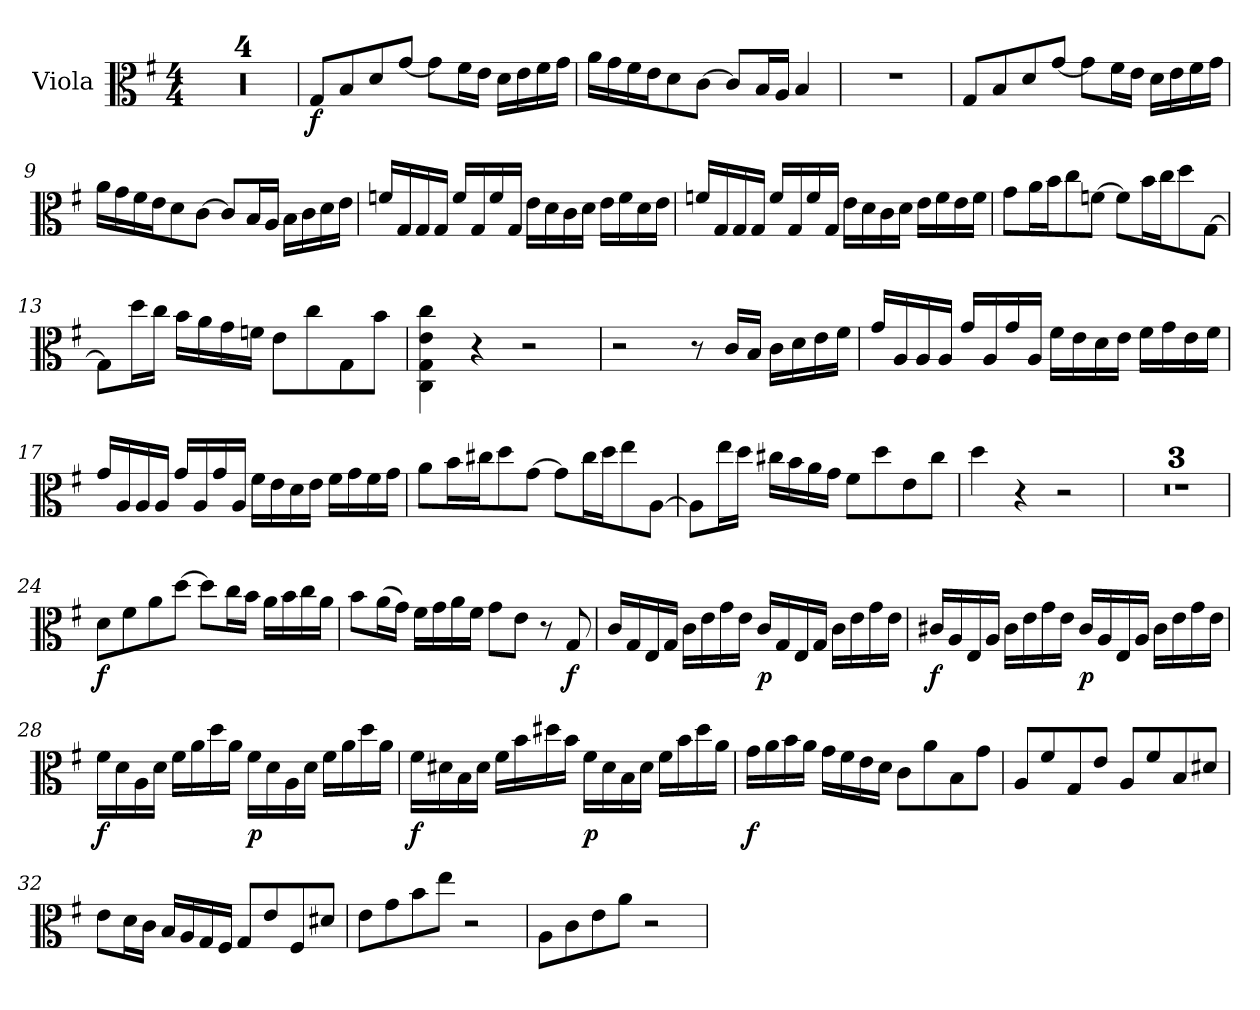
**kern	**dynam
*part1	*part1
*staff1	*staff1
*I"Viola	*
*I'Vla	*
*clefC3	*
*k[f#]	*
*G:	*
*M4/4	*
=1	=1
1r	.
=2	=2
1r	.
=3	=3
1r	.
=4	=4
1r	.
=5	=5
!	!LO:DY:b
8G/L	f
8B/	.
8d/	.
[8g/J	.
8g\L]	.
16f#\L	.
16e\JJ	.
16d\LL	.
16e\	.
16f#\	.
16g\JJ	.
=6	=6
16a\LL	.
16g\	.
16f#\	.
16e\J	.
8d\	.
[8c\J	.
8c/L]	.
16B/L	.
16A/JJ	.
4B/	.
=7	=7
1r	.
!!LO:LB:g=z
=8	=8
8G/L	.
8B/	.
8d/	.
[8g/J	.
8g\L]	.
16f#\L	.
16e\JJ	.
16d\LL	.
16e\	.
16f#\	.
16g\JJ	.
=9	=9
16a\LL	.
16g\	.
16f#\	.
16e\J	.
8d\	.
[8c\J	.
8c/L]	.
16B/L	.
16A/JJ	.
16B\LL	.
16c\	.
16d\	.
16e\JJ	.
=10	=10
16fn/LL	.
16G/	.
16G/	.
16G/JJ	.
16f/LL	.
16G/	.
16f/	.
16G/JJ	.
16e\LL	.
16d\	.
16c\	.
16d\JJ	.
16e\LL	.
16f\	.
16d\	.
16e\JJ	.
!!LO:LB:g=z
=11	=11
16fn/LL	.
16G/	.
16G/	.
16G/JJ	.
16f/LL	.
16G/	.
16f/	.
16G/JJ	.
16e\LL	.
16d\	.
16c\	.
16d\JJ	.
16e\LL	.
16f\	.
16e\	.
16f\JJ	.
=12	=12
8g\L	.
16a\L	.
16b\J	.
8cc\	.
[8fn\J	.
8f\L]	.
16b\L	.
16cc\J	.
8dd\	.
[8G\J	.
=13	=13
8G\L]	.
16dd\L	.
16cc\JJ	.
16b\LL	.
16a\	.
16g\	.
16fn\JJ	.
8e\L	.
8cc\	.
8G\	.
8b\J	.
=14	=14
4C\ 4G\ 4e\ 4cc\	.
4r	.
2r	.
!!LO:LB:g=z
=15	=15
2r	.
8r	.
16c/LL	.
16B/JJ	.
16c\LL	.
16d\	.
16e\	.
16f#\JJ	.
=16	=16
16g/LL	.
16A/	.
16A/	.
16A/JJ	.
16g/LL	.
16A/	.
16g/	.
16A/JJ	.
16f#\LL	.
16e\	.
16d\	.
16e\JJ	.
16f#\LL	.
16g\	.
16e\	.
16f#\JJ	.
=17	=17
16g/LL	.
16A/	.
16A/	.
16A/JJ	.
16g/LL	.
16A/	.
16g/	.
16A/JJ	.
16f#\LL	.
16e\	.
16d\	.
16e\JJ	.
16f#\LL	.
16g\	.
16f#\	.
16g\JJ	.
!!LO:LB:g=z
=18	=18
8a\L	.
16b\L	.
16cc#X\J	.
8dd\	.
[8g\J	.
8g\L]	.
16cc#\L	.
16dd\J	.
8ee\	.
[8A\J	.
=19	=19
8A\L]	.
16ee\L	.
16dd\JJ	.
16cc#X\LL	.
16b\	.
16a\	.
16g\JJ	.
8f#\L	.
8dd\	.
8e\	.
8cc#\J	.
=20	=20
4dd\	.
4r	.
2r	.
=21	=21
1re	.
=22	=22
1r	.
=23	=23
1r	.
=24	=24
!	!LO:DY:b
8d\L	f
8f#\	.
8a\	.
[8dd\J	.
8dd\L]	.
16cc\L	.
16b\JJ	.
16a\LL	.
16b\	.
16cc\	.
16a\JJ	.
!!LO:LB:g=z
=25	=25
8b\L	.
(16a\L	.
16g\JJ)	.
16f#\LL	.
16g\	.
16a\	.
16f#\JJ	.
8g\L	.
8e\J	.
8r	.
!	!LO:DY:b
8G/	f
=26	=26
16c/LL	.
16G/	.
16E/	.
16G/JJ	.
16c\LL	.
16e\	.
16g\	.
16e\JJ	.
!	!LO:DY:b
16c/LL	p
16G/	.
16E/	.
16G/JJ	.
16c\LL	.
16e\	.
16g\	.
16e\JJ	.
=27	=27
!	!LO:DY:b
16c#X/LL	f
16A/	.
16E/	.
16A/JJ	.
16c#\LL	.
16e\	.
16g\	.
16e\JJ	.
!	!LO:DY:b
16c#/LL	p
16A/	.
16E/	.
16A/JJ	.
16c#\LL	.
16e\	.
16g\	.
16e\JJ	.
!!LO:LB:g=z
=28	=28
!	!LO:DY:b
16f#\LL	f
16d\	.
16A\	.
16d\JJ	.
16f#\LL	.
16a\	.
16dd\	.
16a\JJ	.
!	!LO:DY:b
16f#\LL	p
16d\	.
16A\	.
16d\JJ	.
16f#\LL	.
16a\	.
16dd\	.
16a\JJ	.
=29	=29
!	!LO:DY:b
16f#\LL	f
16d#X\	.
16B\	.
16d#\JJ	.
16f#\LL	.
16b\	.
16dd#X\	.
16b\JJ	.
!	!LO:DY:b
16f#\LL	p
16d#\	.
16B\	.
16d#\JJ	.
16f#\LL	.
16b\	.
16dd#\	.
16a\JJ	.
=30	=30
!	!LO:DY:b
16g\LL	f
16a\	.
16b\	.
16a\JJ	.
16g\LL	.
16f#\	.
16e\	.
16d\JJ	.
8c\L	.
8a\	.
8B\	.
8g\J	.
!!LO:LB:g=z
=31	=31
8A/L	.
8f#/	.
8G/	.
8e/J	.
8A/L	.
8f#/	.
8B/	.
8d#X/J	.
=32	=32
8e\L	.
16d\L	.
16c\JJ	.
16B/LL	.
16A/	.
16G/	.
16F#/JJ	.
8G/L	.
8e/	.
8F#/	.
8d#X/J	.
=33	=33
8e\L	.
8g\	.
8b\	.
8ee\J	.
2r	.
=34	=34
8A\L	.
8c\	.
8e\	.
8a\J	.
2r	.
=	=
*-	*-
